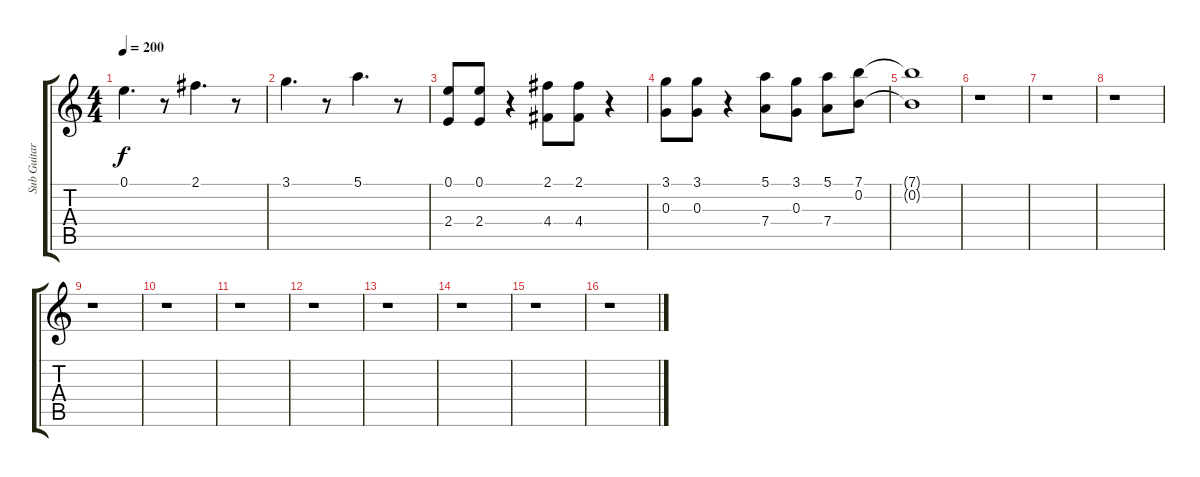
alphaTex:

\track ("Sub Guitar" "Sub Guitar") {instrument electricguitarclean}
\staff {score tabs}
\tuning (E4 B3 G3 D3 A2 E2) {hide}
\ts (4 4)
\tempo 200
\clef g2
\ks c
0.1.4{d dy f} r.8 2.1.4{d} r.8 |
3.1.4{d} r.8 5.1.4{d} r.8 |
(0.1 2.4).8 (0.1 2.4).8 r.4 (2.1 4.4).8 (2.1 4.4).8 r.4 |
(3.1 0.3).8 (3.1 0.3).8 r.4 (5.1 7.4).8 (3.1 0.3).8 (5.1 7.4).8 (7.1 0.2).8 |
(7.1{t} 0.2{t}).1 |
r.1 |
r.1 |
r.1 |
r.1 |
r.1 |
r.1 |
r.1 |
r.1 |
r.1 |
r.1 |
r.1
